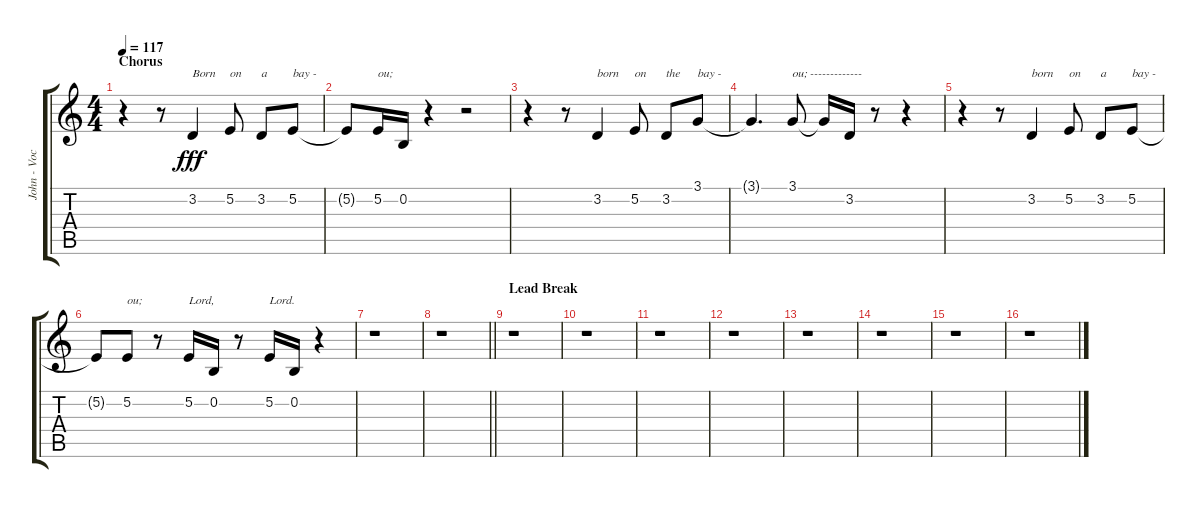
\track ("John - Vocals" "John - Voc") {instrument altosax}
\staff {score tabs}
\tuning (E4 B3 G3 D3 A2 E2) {hide}
\ts (4 4)
\section ("" "Chorus")
\tempo 117
\clef g2
\ks c
r.4{dy fff} r.8 3.2.4{txt "Born"} 5.2.8{txt "on"} 3.2.8{txt "a"} 5.2.8{txt "bay -"} |
5.2{t}.8 5.2.16{txt "ou;"} 0.2.16 r.4 r.2 |
r.4 r.8 3.2.4{txt "born"} 5.2.8{txt "on"} 3.2.8{txt "the"} 3.1.8{txt "bay -"} |
3.1{t}.4{d} 3.1.8{txt "ou; -------------"} 3.1{t}.16 3.2.16 r.8 r.4 |
r.4 r.8 3.2.4{txt "born"} 5.2.8{txt "on"} 3.2.8{txt "a"} 5.2.8{txt "bay -"} |
5.2{t}.8 5.2.8{txt "ou;"} r.8 5.2.16{txt "Lord,"} 0.2.16 r.8 5.2.16{txt "Lord."} 0.2.16 r.4 |
r.1 |
\barLineRight lightlight
r.1 |
\section ("" "Lead Break")
r.1 |
r.1 |
r.1 |
r.1 |
r.1 |
r.1 |
r.1 |
r.1
